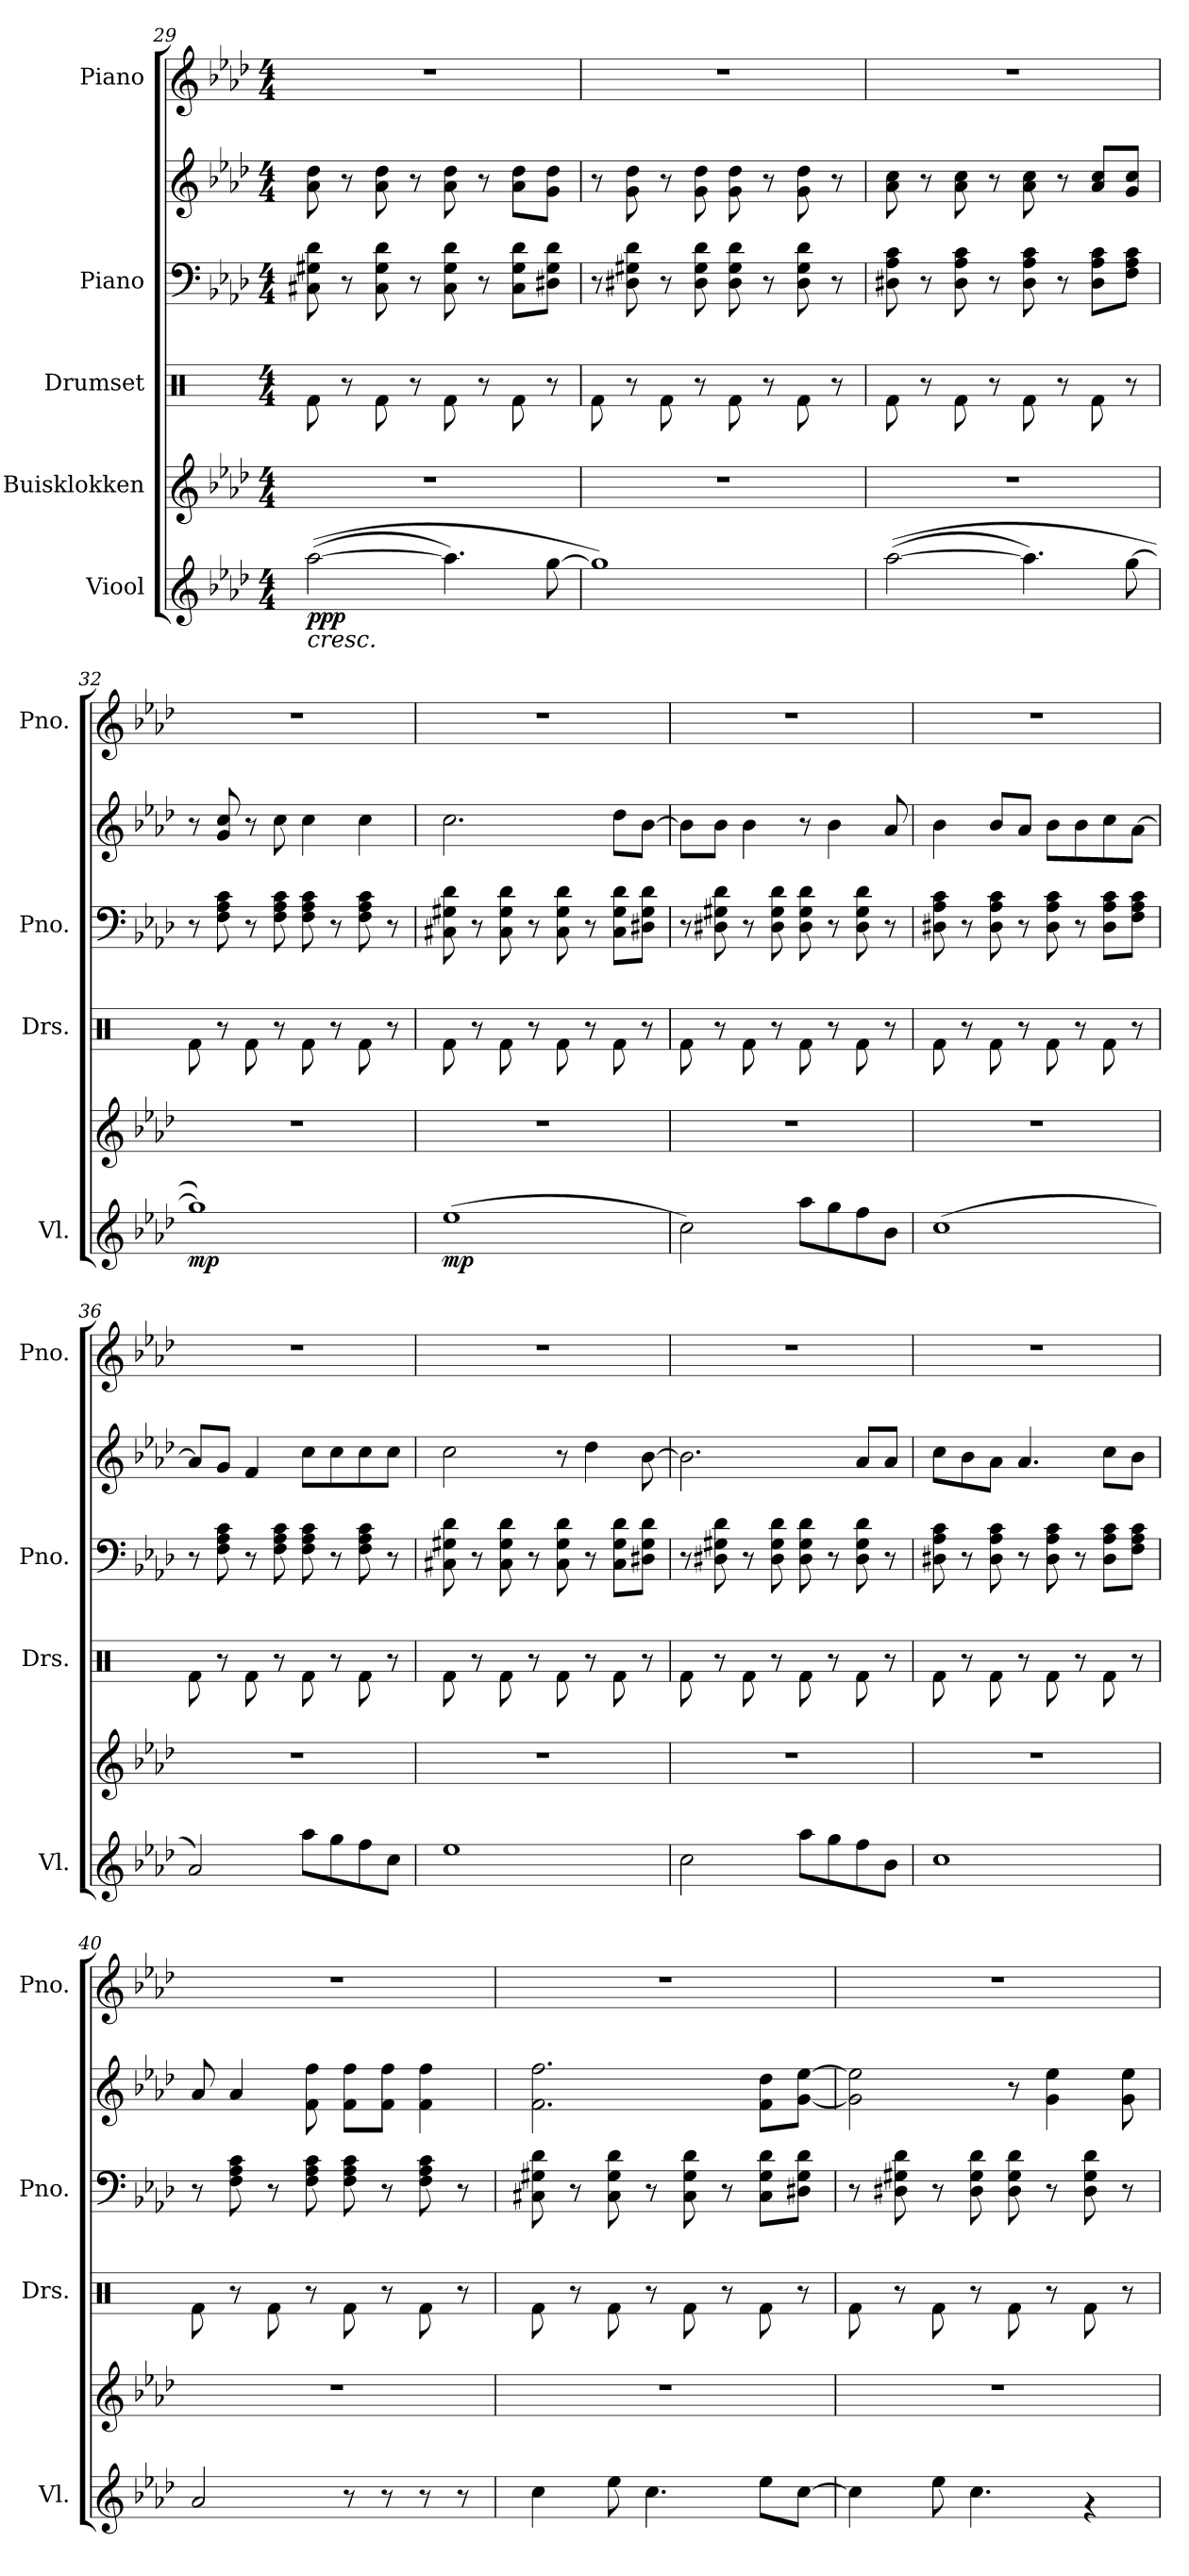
**kern	**dynam	**kern	**kern	**kern	**kern	**kern
*part5	*part5	*part4	*part3	*part2	*part2	*part1
*staff6	*staff6	*staff5	*staff4	*staff3	*staff2	*staff1
*I"Viool	*	*I"Buisklokken	*I"Drumset	*I"Piano	*	*I"Piano
*I'Vl.	*	*	*I'Drs.	*I'Pno.	*	*I'Pno.
!!LO:LB:g=z
*clefG2	*	*clefG2	*clefX	*clefF4	*clefG2	*clefG2
*k[b-e-a-d-]	*	*k[b-e-a-d-]	*k[]	*k[b-e-a-d-]	*k[b-e-a-d-]	*k[b-e-a-d-]
*M4/4	*	*M4/4	*M4/4	*M4/4	*M4/4	*M4/4
=29	=29	=29	=29	=29	=29	=29
!	!LO:HP:b	!	!	!	!	!
!	!LO:DY:n=1:b	!	!	!	!	!
(([2aa-\	< ppp	1r	8Rf\	8C#X\ 8G#X\ 8d-\	8a-\ 8dd-\	1r
.	.	.	8r	8r	8r	.
.	.	.	8Rf\	8C#\ 8G#\ 8d-\	8a-\ 8dd-\	.
.	.	.	8r	8r	8r	.
4.aa-\])	.	.	8Rf\	8C#\ 8G#\ 8d-\	8a-\ 8dd-\	.
.	.	.	8r	8r	8r	.
.	.	.	8Rf\	8C#\ 8G#\ 8d-\L	8a-\ 8dd-\L	.
[8gg\	.	.	8r	8D#X\ 8G#\ 8d-\J	8g\ 8dd-\J	.
=30	=30	=30	=30	=30	=30	=30
1gg])	.	1r	8Rf\	8r	8r	1r
.	.	.	8r	8D#X\ 8G#X\ 8d-\	8g\ 8dd-\	.
.	.	.	8Rf\	8r	8r	.
.	.	.	8r	8D#\ 8G#\ 8d-\	8g\ 8dd-\	.
.	.	.	8Rf\	8D#\ 8G#\ 8d-\	8g\ 8dd-\	.
.	.	.	8r	8r	8r	.
.	.	.	8Rf\	8D#\ 8G#\ 8d-\	8g\ 8dd-\	.
.	.	.	8r	8r	8r	.
=31	=31	=31	=31	=31	=31	=31
(([2aa-\	.	1r	8Rf\	8D#X\ 8A-\ 8c\	8a-\ 8cc\	1r
.	.	.	8r	8r	8r	.
.	.	.	8Rf\	8D#\ 8A-\ 8c\	8a-\ 8cc\	.
.	.	.	8r	8r	8r	.
4.aa-\])	.	.	8Rf\	8D#\ 8A-\ 8c\	8a-\ 8cc\	.
.	.	.	8r	8r	8r	.
.	.	.	8Rf\	8D#\ 8A-\ 8c\L	8a-/ 8cc/L	.
[8gg\	.	.	8r	8F\ 8A-\ 8c\J	8g/ 8cc/J	.
=32	=32	=32	=32	=32	=32	=32
!	!LO:DY:b	!	!	!	!	!
1gg])	mp	1r	8Rf\	8r	8r	1r
.	.	.	8r	8F\ 8A-\ 8c\	8g/ 8cc/	.
.	.	.	8Rf\	8r	8r	.
.	.	.	8r	8F\ 8A-\ 8c\	8cc\	.
.	.	.	8Rf\	8F\ 8A-\ 8c\	4cc\	.
.	.	.	8r	8r	.	.
.	.	.	8Rf\	8F\ 8A-\ 8c\	4cc\	.
.	.	.	8r	8r	.	.
.	[	.	.	.	.	.
!!LO:PB:g=z
=33	=33	=33	=33	=33	=33	=33
!	!LO:DY:b	!	!	!	!	!
(1ee-	mp	1r	8Rf\	8C#X\ 8G#X\ 8d-\	2.cc\	1r
.	.	.	8r	8r	.	.
.	.	.	8Rf\	8C#\ 8G#\ 8d-\	.	.
.	.	.	8r	8r	.	.
.	.	.	8Rf\	8C#\ 8G#\ 8d-\	.	.
.	.	.	8r	8r	.	.
.	.	.	8Rf\	8C#\ 8G#\ 8d-\L	8dd-\L	.
.	.	.	8r	8D#X\ 8G#\ 8d-\J	[8b-\J	.
=34	=34	=34	=34	=34	=34	=34
2cc\)	.	1r	8Rf\	8r	8b-\L]	1r
.	.	.	8r	8D#X\ 8G#X\ 8d-\	8b-\J	.
.	.	.	8Rf\	8r	4b-\	.
.	.	.	8r	8D#\ 8G#\ 8d-\	.	.
8aa-\L	.	.	8Rf\	8D#\ 8G#\ 8d-\	8r	.
8gg\	.	.	8r	8r	4b-\	.
8ff\	.	.	8Rf\	8D#\ 8G#\ 8d-\	.	.
8b-\J	.	.	8r	8r	8a-/	.
=35	=35	=35	=35	=35	=35	=35
(1cc	.	1r	8Rf\	8D#X\ 8A-\ 8c\	4b-\	1r
.	.	.	8r	8r	.	.
.	.	.	8Rf\	8D#\ 8A-\ 8c\	8b-/L	.
.	.	.	8r	8r	8a-/J	.
.	.	.	8Rf\	8D#\ 8A-\ 8c\	8b-\L	.
.	.	.	8r	8r	8b-\	.
.	.	.	8Rf\	8D#\ 8A-\ 8c\L	8cc\	.
.	.	.	8r	8F\ 8A-\ 8c\J	[8a-\J	.
=36	=36	=36	=36	=36	=36	=36
2a-/)	.	1r	8Rf\	8r	8a-/L]	1r
.	.	.	8r	8F\ 8A-\ 8c\	8g/J	.
.	.	.	8Rf\	8r	4f/	.
.	.	.	8r	8F\ 8A-\ 8c\	.	.
8aa-\L	.	.	8Rf\	8F\ 8A-\ 8c\	8cc\L	.
8gg\	.	.	8r	8r	8cc\	.
8ff\	.	.	8Rf\	8F\ 8A-\ 8c\	8cc\	.
8cc\J	.	.	8r	8r	8cc\J	.
!!LO:LB:g=z
=37	=37	=37	=37	=37	=37	=37
1ee-	.	1r	8Rf\	8C#X\ 8G#X\ 8d-\	2cc\	1r
.	.	.	8r	8r	.	.
.	.	.	8Rf\	8C#\ 8G#\ 8d-\	.	.
.	.	.	8r	8r	.	.
.	.	.	8Rf\	8C#\ 8G#\ 8d-\	8r	.
.	.	.	8r	8r	4dd-\	.
.	.	.	8Rf\	8C#\ 8G#\ 8d-\L	.	.
.	.	.	8r	8D#X\ 8G#\ 8d-\J	[8b-\	.
=38	=38	=38	=38	=38	=38	=38
2cc\	.	1r	8Rf\	8r	2.b-\]	1r
.	.	.	8r	8D#X\ 8G#X\ 8d-\	.	.
.	.	.	8Rf\	8r	.	.
.	.	.	8r	8D#\ 8G#\ 8d-\	.	.
8aa-\L	.	.	8Rf\	8D#\ 8G#\ 8d-\	.	.
8gg\	.	.	8r	8r	.	.
8ff\	.	.	8Rf\	8D#\ 8G#\ 8d-\	8a-/L	.
8b-\J	.	.	8r	8r	8a-/J	.
=39	=39	=39	=39	=39	=39	=39
1cc	.	1r	8Rf\	8D#X\ 8A-\ 8c\	8cc\L	1r
.	.	.	8r	8r	8b-\	.
.	.	.	8Rf\	8D#\ 8A-\ 8c\	8a-\J	.
.	.	.	8r	8r	4.a-/	.
.	.	.	8Rf\	8D#\ 8A-\ 8c\	.	.
.	.	.	8r	8r	.	.
.	.	.	8Rf\	8D#\ 8A-\ 8c\L	8cc\L	.
.	.	.	8r	8F\ 8A-\ 8c\J	8b-\J	.
=40	=40	=40	=40	=40	=40	=40
2a-/	.	1r	8Rf\	8r	8a-/	1r
.	.	.	8r	8F\ 8A-\ 8c\	4a-/	.
.	.	.	8Rf\	8r	.	.
.	.	.	8r	8F\ 8A-\ 8c\	8f\ 8ff\	.
8r	.	.	8Rf\	8F\ 8A-\ 8c\	8f\ 8ff\L	.
8r	.	.	8r	8r	8f\ 8ff\J	.
8r	.	.	8Rf\	8F\ 8A-\ 8c\	4f\ 4ff\	.
8r	.	.	8r	8r	.	.
!!LO:PB:g=z
=41	=41	=41	=41	=41	=41	=41
4cc\	.	1r	8Rf\	8C#X\ 8G#X\ 8d-\	2.f\ 2.ff\	1r
.	.	.	8r	8r	.	.
8ee-\	.	.	8Rf\	8C#\ 8G#\ 8d-\	.	.
4.cc\	.	.	8r	8r	.	.
.	.	.	8Rf\	8C#\ 8G#\ 8d-\	.	.
.	.	.	8r	8r	.	.
8ee-\L	.	.	8Rf\	8C#\ 8G#\ 8d-\L	8f\ 8dd-\L	.
[8cc\J	.	.	8r	8D#X\ 8G#\ 8d-\J	[8g\ [8ee-\J	.
=42	=42	=42	=42	=42	=42	=42
4cc\]	.	1r	8Rf\	8r	2g\] 2ee-\]	1r
.	.	.	8r	8D#X\ 8G#X\ 8d-\	.	.
8ee-\	.	.	8Rf\	8r	.	.
4.cc\	.	.	8r	8D#\ 8G#\ 8d-\	.	.
.	.	.	8Rf\	8D#\ 8G#\ 8d-\	8r	.
.	.	.	8r	8r	4g\ 4ee-\	.
4rg	.	.	8Rf\	8D#\ 8G#\ 8d-\	.	.
.	.	.	8r	8r	8g\ 8ee-\	.
=	=	=	=	=	=	=
*-	*-	*-	*-	*-	*-	*-
